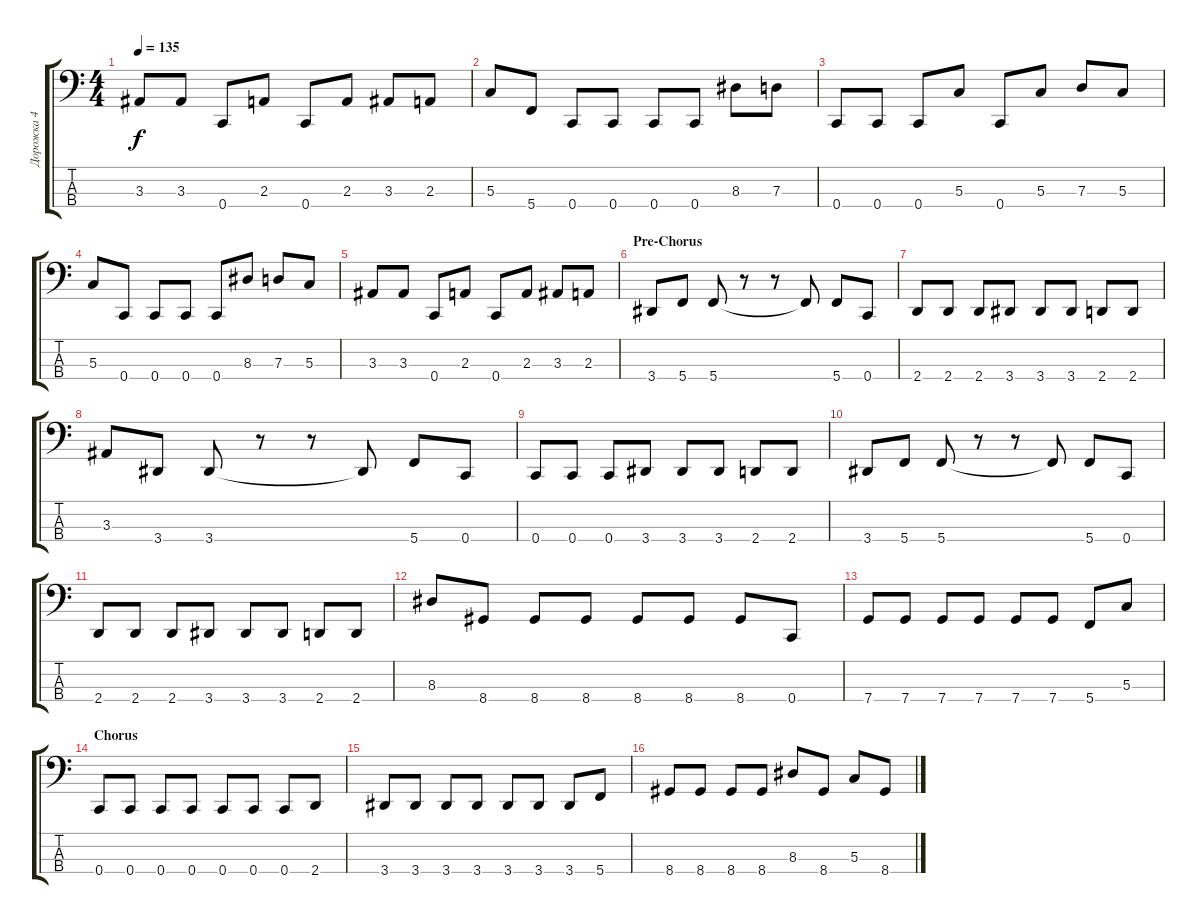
\track ("Дорожка 4" "Дорожка 4") {instrument electricbassfinger}
\staff {score tabs}
\tuning (F2 C2 G1 C1) {hide}
\ts (4 4)
\tempo 135
\clef f4
\ks c
3.3.8{dy f} 3.3.8 0.4.8 2.3.8 0.4.8 2.3.8 3.3.8 2.3.8 |
5.3.8 5.4.8 0.4.8 0.4.8 0.4.8 0.4.8 8.3.8 7.3.8 |
0.4.8 0.4.8 0.4.8 5.3.8 0.4.8 5.3.8 7.3.8 5.3.8 |
5.3.8 0.4.8 0.4.8 0.4.8 0.4.8 8.3.8 7.3.8 5.3.8 |
3.3.8 3.3.8 0.4.8 2.3.8 0.4.8 2.3.8 3.3.8 2.3.8 |
\section ("" "Pre-Chorus")
3.4.8 5.4.8 5.4.8 r.8 r.8 5.4{t}.8 5.4.8 0.4.8 |
2.4.8 2.4.8 2.4.8 3.4.8 3.4.8 3.4.8 2.4.8 2.4.8 |
3.3.8 3.4.8 3.4.8 r.8 r.8 3.4{t}.8 5.4.8 0.4.8 |
0.4.8 0.4.8 0.4.8 3.4.8 3.4.8 3.4.8 2.4.8 2.4.8 |
3.4.8 5.4.8 5.4.8 r.8 r.8 5.4{t}.8 5.4.8 0.4.8 |
2.4.8 2.4.8 2.4.8 3.4.8 3.4.8 3.4.8 2.4.8 2.4.8 |
8.3.8 8.4.8 8.4.8 8.4.8 8.4.8 8.4.8 8.4.8 0.4.8 |
7.4.8 7.4.8 7.4.8 7.4.8 7.4.8 7.4.8 5.4.8 5.3.8 |
\section ("" "Chorus")
0.4.8 0.4.8 0.4.8 0.4.8 0.4.8 0.4.8 0.4.8 2.4.8 |
3.4.8 3.4.8 3.4.8 3.4.8 3.4.8 3.4.8 3.4.8 5.4.8 |
8.4.8 8.4.8 8.4.8 8.4.8 8.3.8 8.4.8 5.3.8 8.4.8
